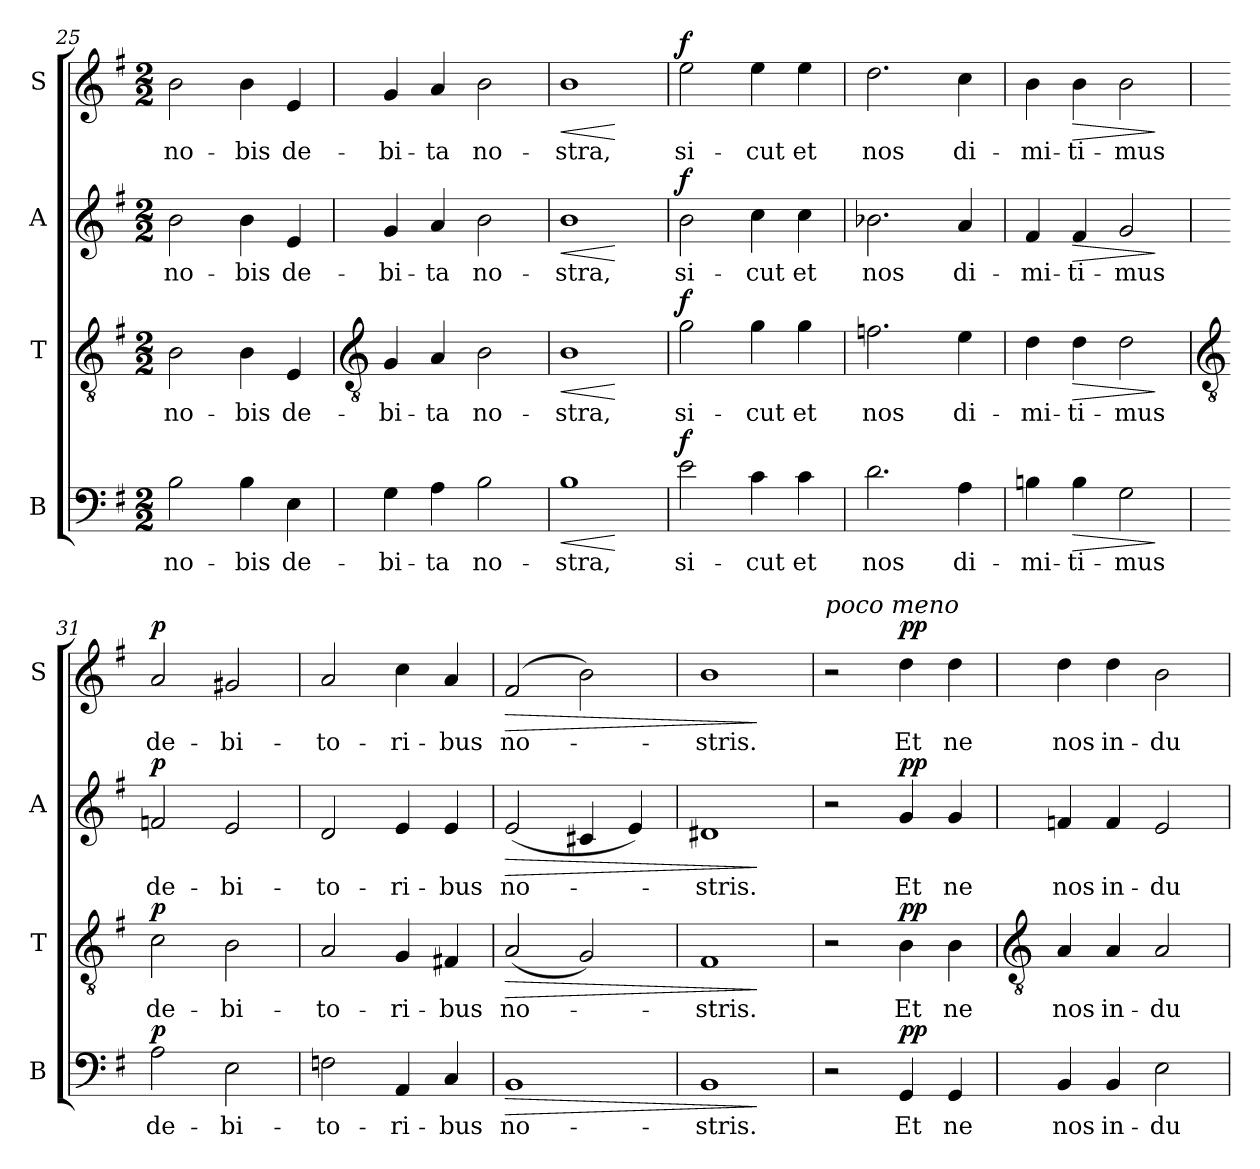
**kern	**text	**dynam	**kern	**text	**dynam	**kern	**text	**dynam	**kern	**text	**dynam
*part4	*part4	*part4	*part3	*part3	*part3	*part2	*part2	*part2	*part1	*part1	*part1
*staff4	*staff4	*staff4	*staff3	*staff3	*staff3	*staff2	*staff2	*staff2	*staff1	*staff1	*staff1
*I"B	*	*	*I"T	*	*	*I"A	*	*	*I"S	*	*
*I'B	*	*	*I'T	*	*	*I'A	*	*	*I'S	*	*
*clefF4	*	*	*clefGv2	*	*	*clefG2	*	*	*clefG2	*	*
*k[f#]	*	*	*k[f#]	*	*	*k[f#]	*	*	*k[f#]	*	*
*G:	*	*	*G:	*	*	*G:	*	*	*G:	*	*
*M2/2	*	*	*M2/2	*	*	*M2/2	*	*	*M2/2	*	*
=25	=25	=25	=25	=25	=25	=25	=25	=25	=25	=25	=25
!	!LO:LY:b	!	!	!LO:LY:b	!	!	!LO:LY:b	!	!	!LO:LY:b	!
2B	no-	.	2B	no-	.	2b	no-	.	2b	no-	.
!	!LO:LY:b	!	!	!LO:LY:b	!	!	!LO:LY:b	!	!	!LO:LY:b	!
4B	-bis	.	4B	-bis	.	4b	-bis	.	4b	-bis	.
!	!LO:LY:b	!	!	!LO:LY:b	!	!	!LO:LY:b	!	!	!LO:LY:b	!
4E	de -	.	4E	de -	.	4e	de -	.	4e	de -	.
!!LO:LB:g=z
=26	=26	=26	=26	=26	=26	=26	=26	=26	=26	=26	=26
*	*	*	*clefGv2	*	*	*	*	*	*	*	*
!	!LO:LY:b	!	!	!LO:LY:b	!	!	!LO:LY:b	!	!	!LO:LY:b	!
4G	bi-	.	4G	bi-	.	4g	bi-	.	4g	bi-	.
!	!LO:LY:b	!	!	!LO:LY:b	!	!	!LO:LY:b	!	!	!LO:LY:b	!
4A	-ta	.	4A	-ta	.	4a	-ta	.	4a	-ta	.
!	!LO:LY:b	!	!	!LO:LY:b	!	!	!LO:LY:b	!	!	!LO:LY:b	!
2B	no-	.	2B	no-	.	2b	no-	.	2b	no-	.
=27	=27	=27	=27	=27	=27	=27	=27	=27	=27	=27	=27
!	!LO:LY:b	!LO:HP:b	!	!LO:LY:b	!LO:HP:b	!	!LO:LY:b	!LO:HP:b	!	!LO:LY:b	!LO:HP:b
1B	-stra,	<	1B	-stra,	<	1b	-stra,	<	1b	-stra,	<
.	.	[	.	.	[	.	.	[	.	.	[
=28	=28	=28	=28	=28	=28	=28	=28	=28	=28	=28	=28
!	!LO:LY:b	!LO:DY:a	!	!LO:LY:b	!LO:DY:a	!	!LO:LY:b	!LO:DY:a	!	!LO:LY:b	!LO:DY:a
2e	si-	f	2g	si-	f	2b	si-	f	2ee	si-	f
!	!LO:LY:b	!	!	!LO:LY:b	!	!	!LO:LY:b	!	!	!LO:LY:b	!
4c	-cut	.	4g	-cut	.	4cc	-cut	.	4ee	-cut	.
!	!LO:LY:b	!	!	!LO:LY:b	!	!	!LO:LY:b	!	!	!LO:LY:b	!
4c	et	.	4g	et	.	4cc	et	.	4ee	et	.
=29	=29	=29	=29	=29	=29	=29	=29	=29	=29	=29	=29
!	!LO:LY:b	!	!	!LO:LY:b	!	!	!LO:LY:b	!	!	!LO:LY:b	!
2.d	nos	.	2.fn	nos	.	2.b-X	nos	.	2.dd	nos	.
!	!LO:LY:b	!	!	!LO:LY:b	!	!	!LO:LY:b	!	!	!LO:LY:b	!
4A	di -	.	4e	di -	.	4a	di -	.	4cc	di -	.
=30	=30	=30	=30	=30	=30	=30	=30	=30	=30	=30	=30
!	!LO:LY:b	!	!	!LO:LY:b	!	!	!LO:LY:b	!	!	!LO:LY:b	!
4Bn	mi-	.	4d	mi-	.	4f#	mi-	.	4b	mi-	.
!	!LO:LY:b	!LO:HP:b	!	!LO:LY:b	!LO:HP:b	!	!LO:LY:b	!LO:HP:b	!	!LO:LY:b	!LO:HP:b
4B	-ti-	>	4d	-ti-	>	4f#	-ti-	>	4b	-ti-	>
!	!LO:LY:b	!	!	!LO:LY:b	!	!	!LO:LY:b	!	!	!LO:LY:b	!
2G	-mus	.	2d	-mus	.	2g	-mus	.	2b	-mus	.
.	.	]	.	.	]	.	.	]	.	.	]
!!LO:LB:g=z
=31	=31	=31	=31	=31	=31	=31	=31	=31	=31	=31	=31
*	*	*	*clefGv2	*	*	*	*	*	*	*	*
!	!LO:LY:b	!LO:DY:a	!	!LO:LY:b	!LO:DY:a	!	!LO:LY:b	!LO:DY:a	!	!LO:LY:b	!LO:DY:a
2A	de-	p	2c	de-	p	2fn	de-	p	2a	de-	p
!	!LO:LY:b	!	!	!LO:LY:b	!	!	!LO:LY:b	!	!	!LO:LY:b	!
2E	-bi-	.	2B	-bi-	.	2e	-bi-	.	2g#X	-bi-	.
=32	=32	=32	=32	=32	=32	=32	=32	=32	=32	=32	=32
!	!LO:LY:b	!	!	!LO:LY:b	!	!	!LO:LY:b	!	!	!LO:LY:b	!
2Fn	-to-	.	2A	-to-	.	2d	-to-	.	2a	-to-	.
!	!LO:LY:b	!	!	!LO:LY:b	!	!	!LO:LY:b	!	!	!LO:LY:b	!
4AA	-ri-	.	4G	-ri-	.	4e	-ri-	.	4cc	-ri-	.
!	!LO:LY:b	!	!	!LO:LY:b	!	!	!LO:LY:b	!	!	!LO:LY:b	!
4C	-bus	.	4F#X	-bus	.	4e	-bus	.	4a	-bus	.
=33	=33	=33	=33	=33	=33	=33	=33	=33	=33	=33	=33
!	!LO:LY:b	!LO:HP:b	!	!LO:LY:b	!LO:HP:b	!	!LO:LY:b	!LO:HP:b	!	!LO:LY:b	!LO:HP:b
1BB	no-	>	(<2A	no-	>	(<2e	no-	>	(>2f#	no-	>
.	.	.	2G)	.	.	4c#X	.	.	2b)	.	.
.	.	.	.	.	.	4e)	.	.	.	.	.
=34	=34	=34	=34	=34	=34	=34	=34	=34	=34	=34	=34
!	!LO:LY:b	!	!	!LO:LY:b	!	!	!LO:LY:b	!	!	!LO:LY:b	!
1BB	-stris.	.	1F#	-stris.	.	1d#X	-stris.	.	1b	-stris.	.
.	.	]	.	.	]	.	.	]	.	.	]
=35	=35	=35	=35	=35	=35	=35	=35	=35	=35	=35	=35
!	!	!	!	!	!	!	!	!	!LO:TX:a:i:t=poco meno	!	!
2r	.	.	2r	.	.	2r	.	.	2r	.	.
!	!LO:LY:b	!LO:DY:a	!	!LO:LY:b	!LO:DY:a	!	!LO:LY:b	!LO:DY:a	!	!LO:LY:b	!LO:DY:a
4GG	Et	pp	4B	Et	pp	4g	Et	pp	4dd	Et	pp
!	!LO:LY:b	!	!	!LO:LY:b	!	!	!LO:LY:b	!	!	!LO:LY:b	!
4GG	ne	.	4B	ne	.	4g	ne	.	4dd	ne	.
!!LO:LB:g=z
=36	=36	=36	=36	=36	=36	=36	=36	=36	=36	=36	=36
*	*	*	*clefGv2	*	*	*	*	*	*	*	*
!	!LO:LY:b	!	!	!LO:LY:b	!	!	!LO:LY:b	!	!	!LO:LY:b	!
4BB	nos	.	4A	nos	.	4fn	nos	.	4dd	nos	.
!	!LO:LY:b	!	!	!LO:LY:b	!	!	!LO:LY:b	!	!	!LO:LY:b	!
4BB	in-	.	4A	in-	.	4f	in-	.	4dd	in-	.
!	!LO:LY:b	!	!	!LO:LY:b	!	!	!LO:LY:b	!	!	!LO:LY:b	!
2E	-du-	.	2A	-du-	.	2e	-du-	.	2b	-du-	.
=	=	=	=	=	=	=	=	=	=	=	=
*-	*-	*-	*-	*-	*-	*-	*-	*-	*-	*-	*-
